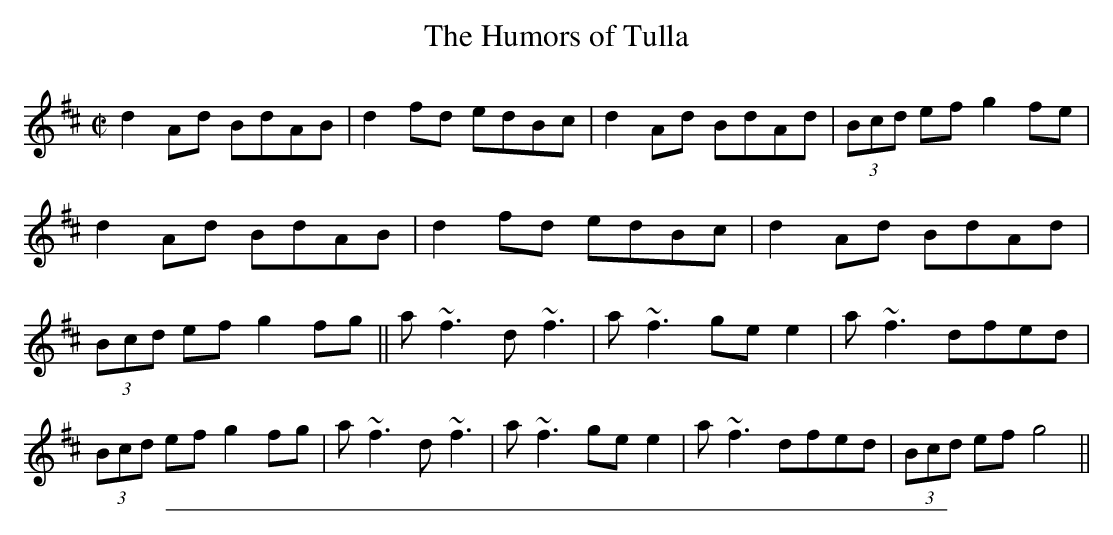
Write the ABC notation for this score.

X:1
T: Humors of Tulla, The
M:C|
K:D
d2Ad BdAB|d2fd edBc|d2Ad BdAd|(3Bcd ef g2fe|\
d2Ad BdAB|d2fd edBc|d2Ad BdAd|(3Bcd ef g2fg||\
a~f3 d~f3|a~f3 gee2|a~f3 dfed|(3Bcd ef g2fg|\
a~f3 d~f3|a~f3 gee2|a~f3 dfed|(3Bcd ef g4||
